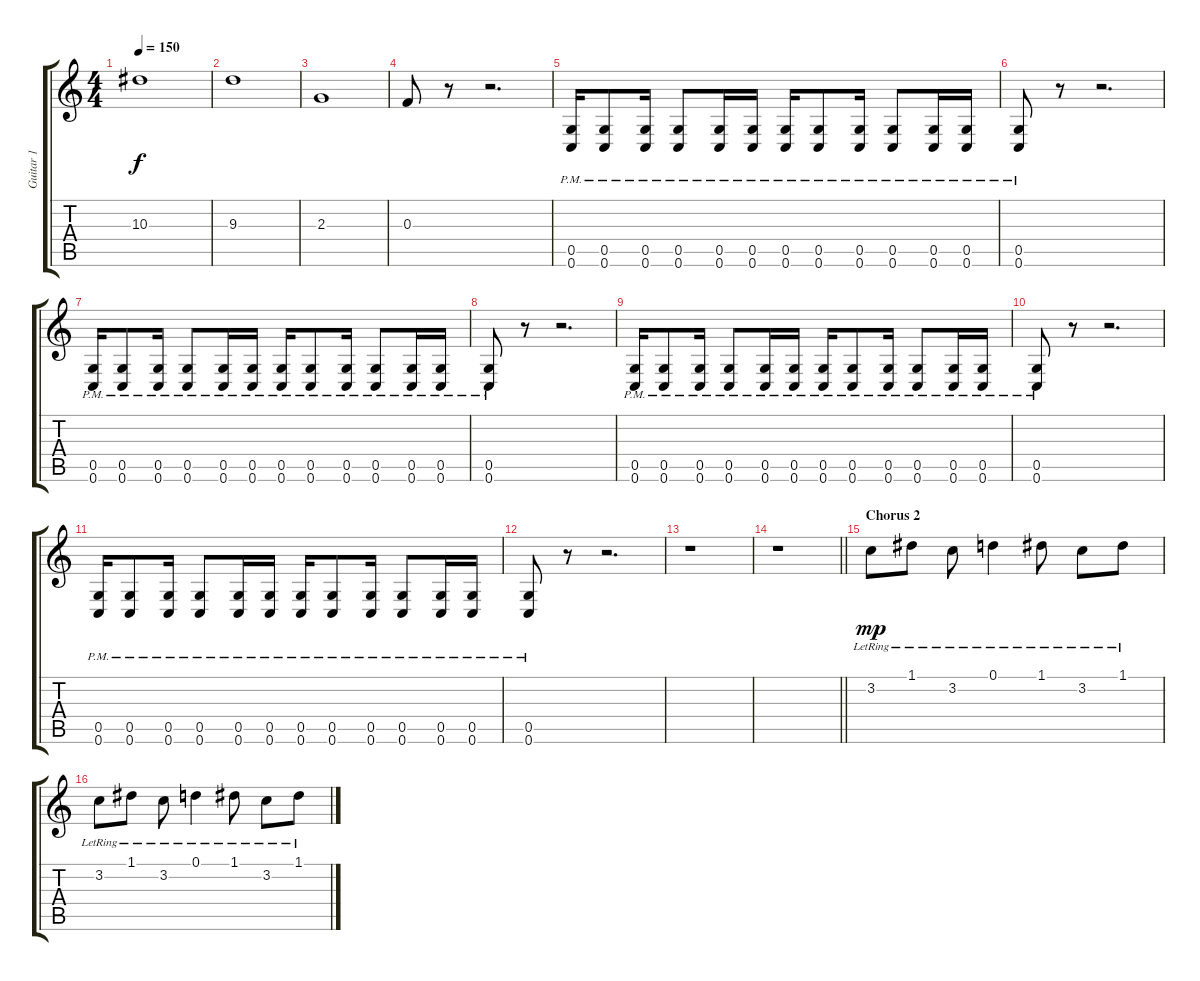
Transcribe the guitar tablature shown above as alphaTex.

\track ("Guitar 1" "Guitar 1") {instrument distortionguitar}
\staff {score tabs}
\tuning (D4 A3 F3 C3 G2 C2) {hide}
\ts (4 4)
\tempo 150
\clef g2
\ks c
10.3.1{dy f} |
9.3.1 |
2.3.1 |
0.3.8 r.8 r.2{d} |
(0.5{pm} 0.6{pm}).16 (0.5{pm} 0.6{pm}).8 (0.5{pm} 0.6{pm}).16 (0.5{pm} 0.6{pm}).8 (0.5{pm} 0.6{pm}).16 (0.5{pm} 0.6{pm}).16 (0.5{pm} 0.6{pm}).16 (0.5{pm} 0.6{pm}).8 (0.5{pm} 0.6{pm}).16 (0.5{pm} 0.6{pm}).8 (0.5{pm} 0.6{pm}).16 (0.5{pm} 0.6{pm}).16 |
(0.5{pm} 0.6{pm}).8 r.8 r.2{d} |
(0.5{pm} 0.6{pm}).16 (0.5{pm} 0.6{pm}).8 (0.5{pm} 0.6{pm}).16 (0.5{pm} 0.6{pm}).8 (0.5{pm} 0.6{pm}).16 (0.5{pm} 0.6{pm}).16 (0.5{pm} 0.6{pm}).16 (0.5{pm} 0.6{pm}).8 (0.5{pm} 0.6{pm}).16 (0.5{pm} 0.6{pm}).8 (0.5{pm} 0.6{pm}).16 (0.5{pm} 0.6{pm}).16 |
(0.5{pm} 0.6{pm}).8 r.8 r.2{d} |
(0.5{pm} 0.6{pm}).16 (0.5{pm} 0.6{pm}).8 (0.5{pm} 0.6{pm}).16 (0.5{pm} 0.6{pm}).8 (0.5{pm} 0.6{pm}).16 (0.5{pm} 0.6{pm}).16 (0.5{pm} 0.6{pm}).16 (0.5{pm} 0.6{pm}).8 (0.5{pm} 0.6{pm}).16 (0.5{pm} 0.6{pm}).8 (0.5{pm} 0.6{pm}).16 (0.5{pm} 0.6{pm}).16 |
(0.5{pm} 0.6{pm}).8 r.8 r.2{d} |
(0.5{pm} 0.6{pm}).16 (0.5{pm} 0.6{pm}).8 (0.5{pm} 0.6{pm}).16 (0.5{pm} 0.6{pm}).8 (0.5{pm} 0.6{pm}).16 (0.5{pm} 0.6{pm}).16 (0.5{pm} 0.6{pm}).16 (0.5{pm} 0.6{pm}).8 (0.5{pm} 0.6{pm}).16 (0.5{pm} 0.6{pm}).8 (0.5{pm} 0.6{pm}).16 (0.5{pm} 0.6{pm}).16 |
(0.5{pm} 0.6{pm}).8 r.8 r.2{d} |
r.1 |
\barLineRight lightlight
r.1 |
\section ("" "Chorus 2")
3.2{lr}.8{dy mp} 1.1{lr}.8 3.2{lr}.8 0.1{lr}.4 1.1{lr}.8 3.2{lr}.8 1.1{lr}.8 |
3.2{lr}.8 1.1{lr}.8 3.2{lr}.8 0.1{lr}.4 1.1{lr}.8 3.2{lr}.8 1.1{lr}.8
